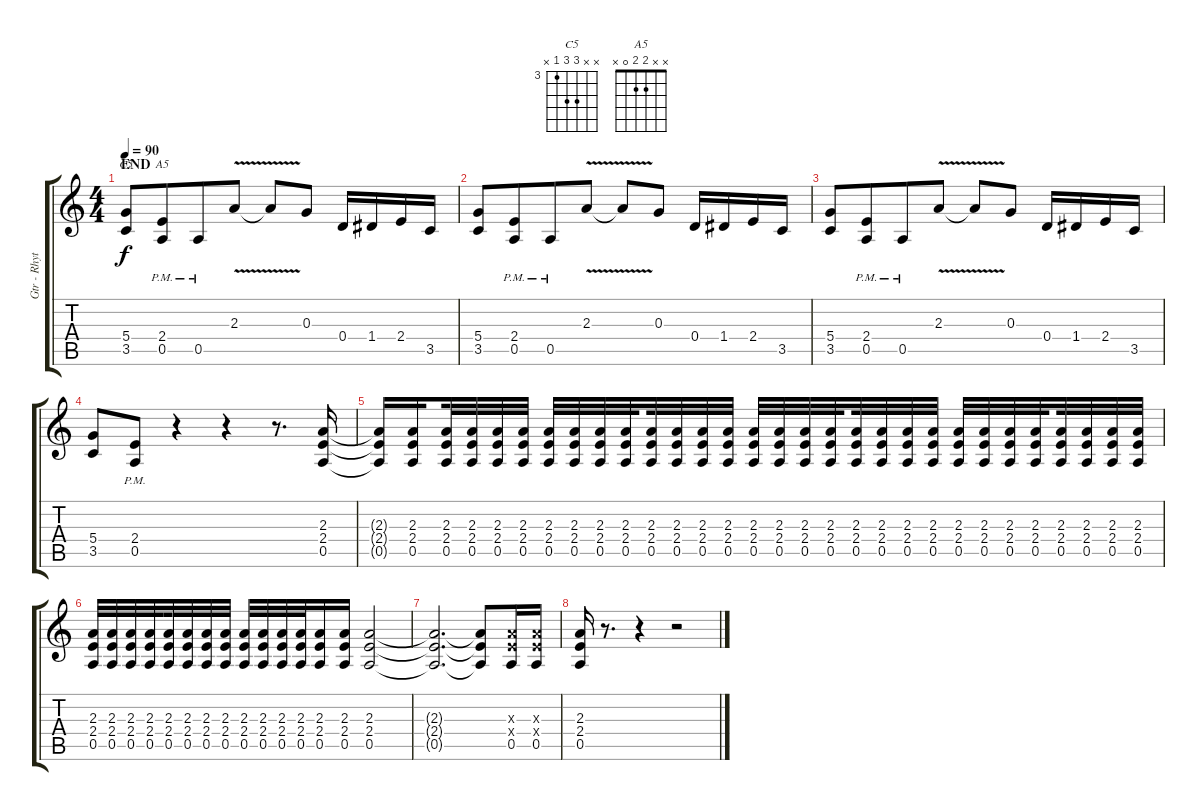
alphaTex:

\track ("Gtr - Rhythm" "Gtr - Rhyt") {instrument overdrivenguitar}
\staff {score tabs}
\tuning (E4 B3 G3 D3 A2 E2) {hide}
\chord ("C5" x x 5 5 3 x) {firstfret 3}
\chord ("A5" x x 2 2 0 x)
\ts (4 4)
\section ("" "END")
\tempo 90
\clef g2
\ks c
(5.4 3.5).8{ch "C5" dy f} (2.4{pm} 0.5{pm}).8{ch "A5" beam merge} 0.5{pm}.8 2.3{v}.8 2.3{t}.8 0.3.8 0.4.16 1.4.16 2.4.16 3.5.16 |
(5.4 3.5).8 (2.4{pm} 0.5{pm}).8{beam merge} 0.5{pm}.8 2.3{v}.8 2.3{t}.8 0.3.8 0.4.16 1.4.16 2.4.16 3.5.16 |
(5.4 3.5).8 (2.4{pm} 0.5{pm}).8{beam merge} 0.5{pm}.8 2.3{v}.8 2.3{t}.8 0.3.8 0.4.16 1.4.16 2.4.16 3.5.16 |
(5.4 3.5).8 (2.4{pm} 0.5{pm}).8 r.4 r.4 r.8{d} (2.3 2.4 0.5).16 |
(2.3{t} 2.4{t} 0.5{t}).16 (2.3 2.4 0.5).16{beam splitsecondary} (2.3 2.4 0.5).32 (2.3 2.4 0.5).32 (2.3 2.4 0.5).32 (2.3 2.4 0.5).32 (2.3 2.4 0.5).32 (2.3 2.4 0.5).32 (2.3 2.4 0.5).32 (2.3 2.4 0.5).32{beam splitsecondary} (2.3 2.4 0.5).32 (2.3 2.4 0.5).32 (2.3 2.4 0.5).32 (2.3 2.4 0.5).32 (2.3 2.4 0.5).32 (2.3 2.4 0.5).32 (2.3 2.4 0.5).32 (2.3 2.4 0.5).32{beam splitsecondary} (2.3 2.4 0.5).32 (2.3 2.4 0.5).32 (2.3 2.4 0.5).32 (2.3 2.4 0.5).32 (2.3 2.4 0.5).32 (2.3 2.4 0.5).32 (2.3 2.4 0.5).32 (2.3 2.4 0.5).32{beam splitsecondary} (2.3 2.4 0.5).32 (2.3 2.4 0.5).32 (2.3 2.4 0.5).32 (2.3 2.4 0.5).32 |
(2.3 2.4 0.5).32 (2.3 2.4 0.5).32 (2.3 2.4 0.5).32 (2.3 2.4 0.5).32{beam splitsecondary} (2.3 2.4 0.5).32 (2.3 2.4 0.5).32 (2.3 2.4 0.5).32 (2.3 2.4 0.5).32 (2.3 2.4 0.5).32 (2.3 2.4 0.5).32 (2.3 2.4 0.5).32 (2.3 2.4 0.5).32 (2.3 2.4 0.5).16 (2.3 2.4 0.5).16 (2.3 2.4 0.5).2 |
(2.3{t} 2.4{t} 0.5{t}).2{d} (2.3{t} 2.4{t} 0.5{t}).8 (2.3{x} 2.4{x} 0.5).16 (2.3{x} 2.4{x} 0.5).16 |
(2.3 2.4 0.5).16 r.8{d} r.4 r.2
